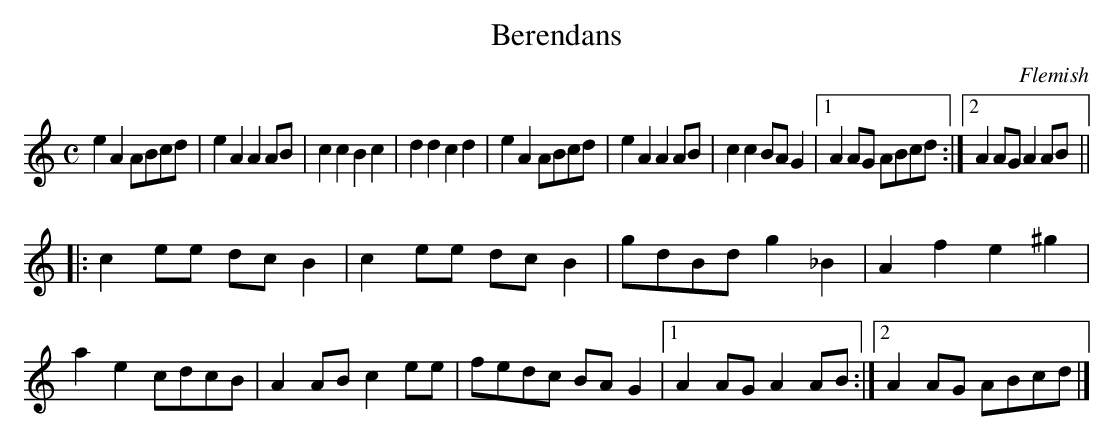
X:1
T:Berendans
O:Flemish
M:C
K:Am
e2A2 ABcd | e2A2 A2AB | c2c2 B2c2 | d2d2 c2d2 | \
e2A2 ABcd | e2A2 A2AB | c2c2 BAG2 |1 A2AG ABcd :|2 A2AG A2AB ||
|: \
c2ee dcB2 | c2ee dcB2 | gdBd g2_B2 | A2f2 e2^g2 | \
a2e2 cdcB | A2AB c2ee | fedc BAG2 |1 A2AG A2AB :|2 A2AG ABcd |]
